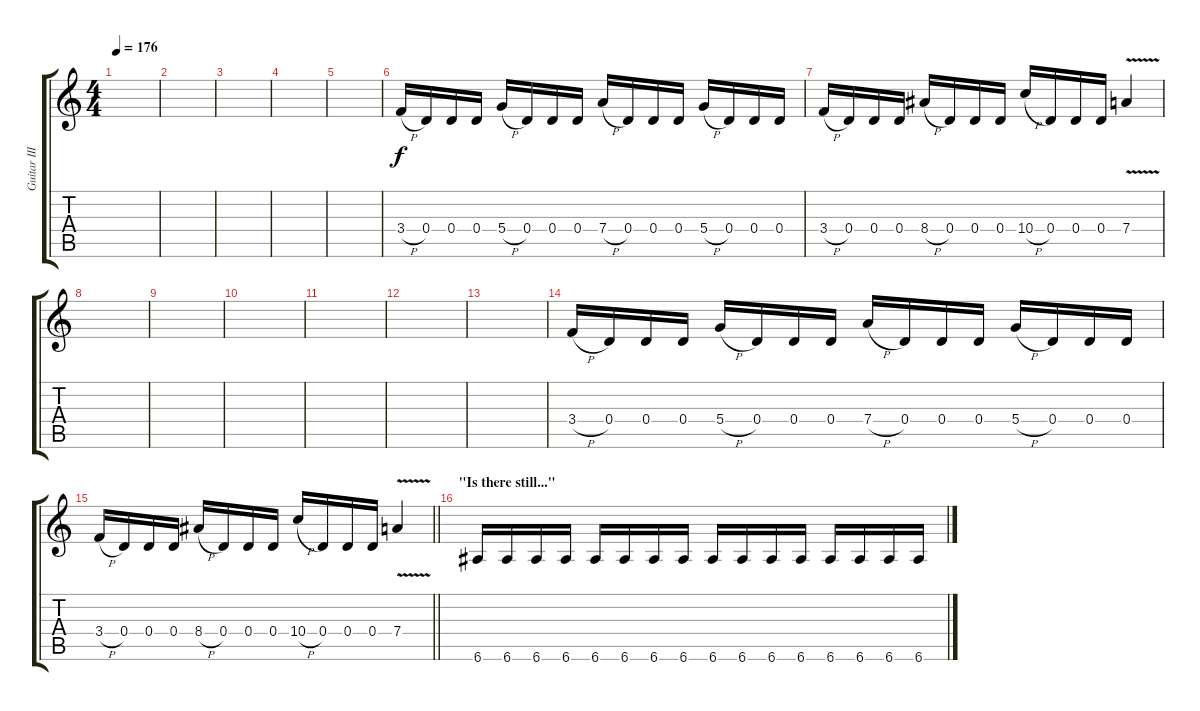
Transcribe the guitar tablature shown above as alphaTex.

\track ("Guitar III" "Guitar III") {instrument distortionguitar}
\staff {score tabs}
\tuning (E4 B3 G3 D3 A2 E2) {hide}
\ts (4 4)
\tempo 176
\clef g2
\ks c
|
|
|
|
|
3.4{h}.16{dy f} 0.4.16 0.4.16 0.4.16 5.4{h}.16 0.4.16 0.4.16 0.4.16 7.4{h}.16 0.4.16 0.4.16 0.4.16 5.4{h}.16 0.4.16 0.4.16 0.4.16 |
3.4{h}.16 0.4.16 0.4.16 0.4.16 8.4{h}.16 0.4.16 0.4.16 0.4.16 10.4{h}.16 0.4.16 0.4.16 0.4.16 7.4{v}.4 |
|
|
|
|
|
|
3.4{h}.16 0.4.16 0.4.16 0.4.16 5.4{h}.16 0.4.16 0.4.16 0.4.16 7.4{h}.16 0.4.16 0.4.16 0.4.16 5.4{h}.16 0.4.16 0.4.16 0.4.16 |
\barLineRight lightlight
3.4{h}.16 0.4.16 0.4.16 0.4.16 8.4{h}.16 0.4.16 0.4.16 0.4.16 10.4{h}.16 0.4.16 0.4.16 0.4.16 7.4{v}.4 |
\section ("" "\"Is there still...\"")
6.6.16 6.6.16 6.6.16 6.6.16 6.6.16 6.6.16 6.6.16 6.6.16 6.6.16 6.6.16 6.6.16 6.6.16 6.6.16 6.6.16 6.6.16 6.6.16
